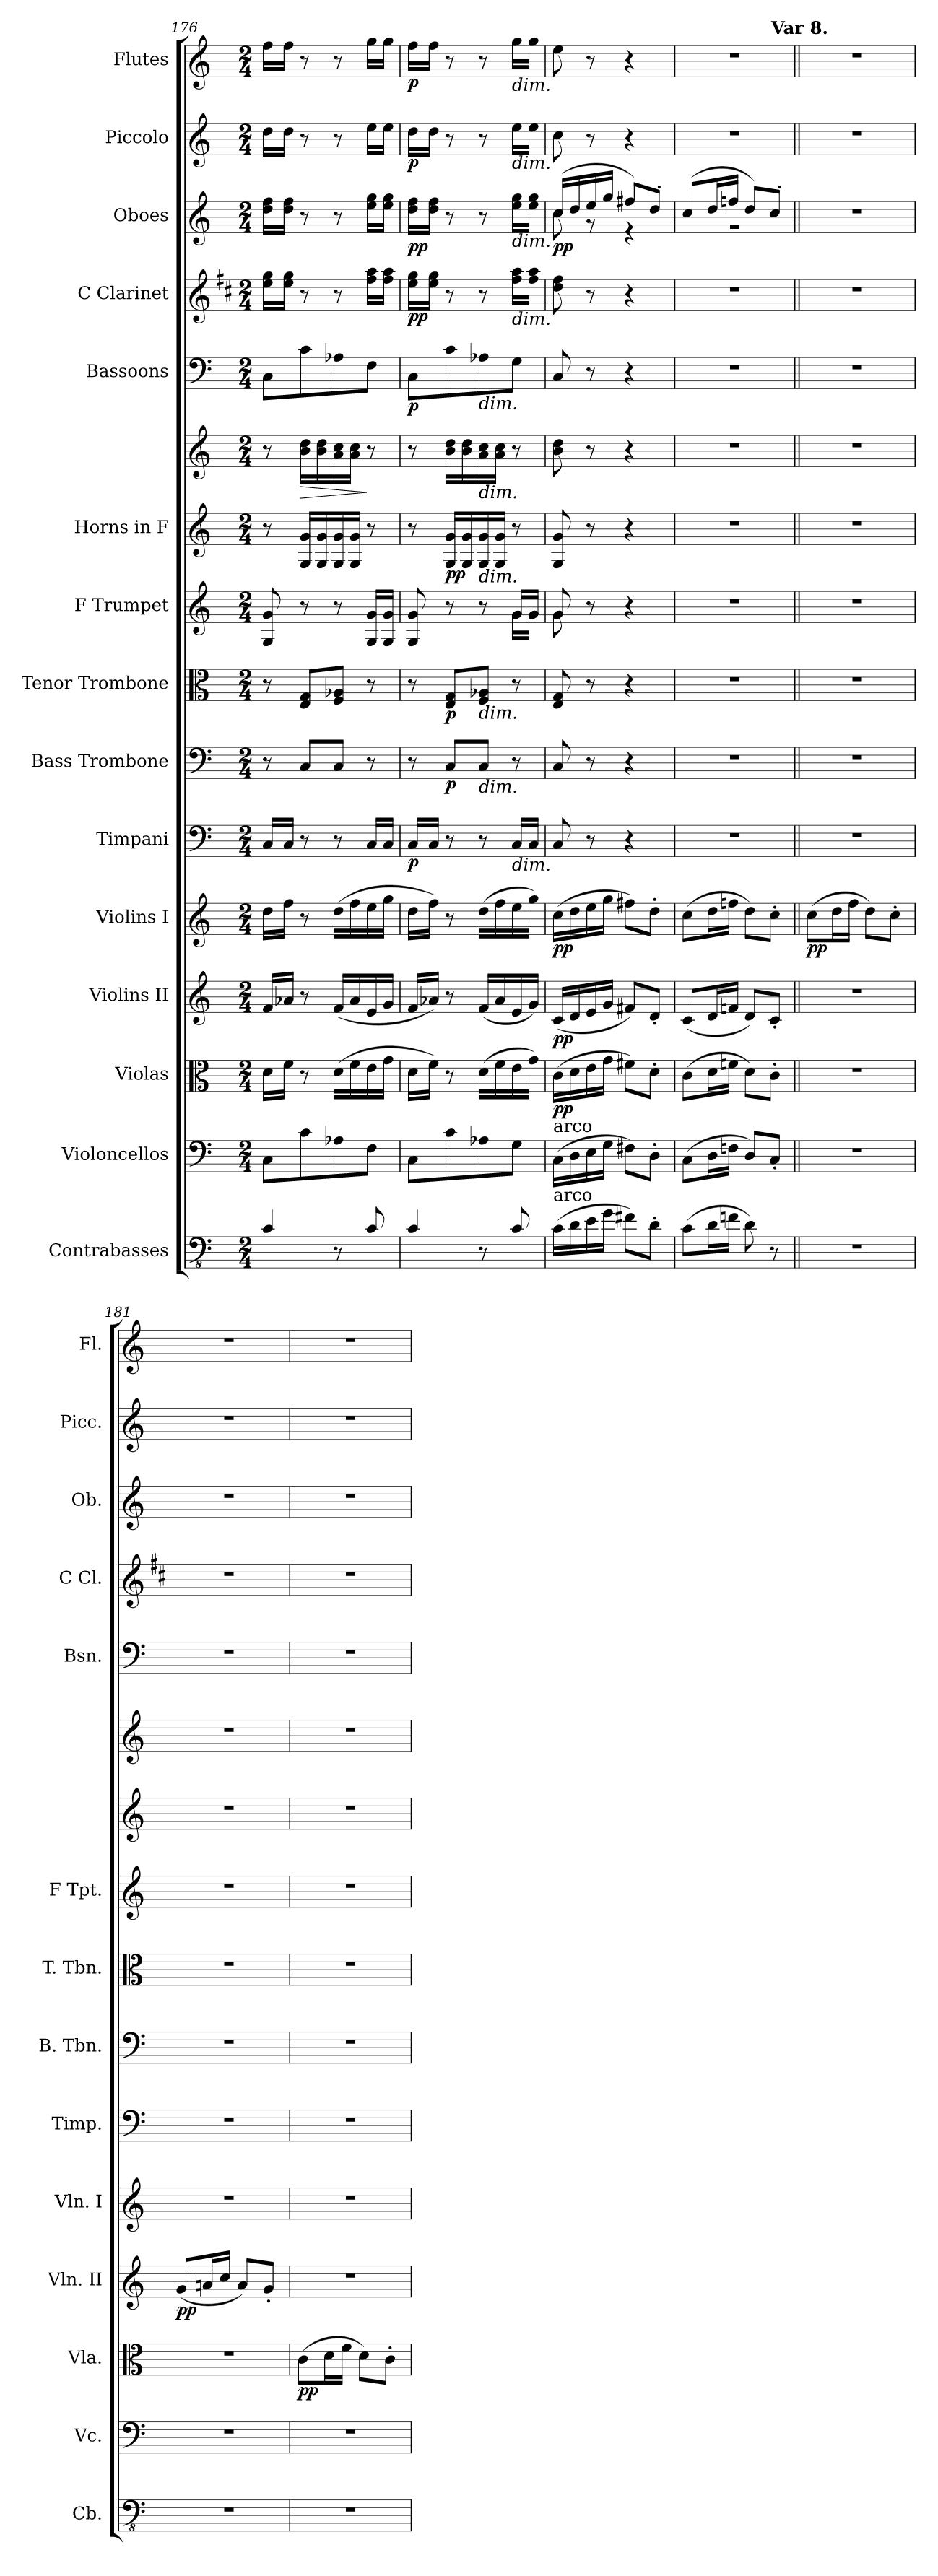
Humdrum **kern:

**kern	**kern	**kern	**dynam	**kern	**dynam	**kern	**dynam	**kern	**dynam	**kern	**dynam	**kern	**dynam	**kern	**kern	**kern	**dynam	**kern	**dynam	**kern	**dynam	**kern	**dynam	**kern	**dynam	**kern	**dynam
*part15	*part14	*part13	*part13	*part12	*part12	*part11	*part11	*part10	*part10	*part9	*part9	*part8	*part8	*part7	*part6	*part6	*part6	*part5	*part5	*part4	*part4	*part3	*part3	*part2	*part2	*part1	*part1
*staff16	*staff15	*staff14	*staff14	*staff13	*staff13	*staff12	*staff12	*staff11	*staff11	*staff10	*staff10	*staff9	*staff9	*staff8	*staff7	*staff6	*staff6/7	*staff5	*staff5	*staff4	*staff4	*staff3	*staff3	*staff2	*staff2	*staff1	*staff1
*I"Contrabasses	*I"Violoncellos	*I"Violas	*	*I"Violins II	*	*I"Violins I	*	*I"Timpani	*	*I"Bass Trombone	*	*I"Tenor Trombone	*	*I"F Trumpet	*I"Horns in F	*	*	*I"Bassoons	*	*I"C Clarinet	*	*I"Oboes	*	*I"Piccolo	*	*I"Flutes	*
*I'Cb.	*I'Vc.	*I'Vla.	*	*I'Vln. II	*	*I'Vln. I	*	*I'Timp.	*	*I'B. Tbn.	*	*I'T. Tbn.	*	*I'F Tpt.	*	*	*	*I'Bsn.	*	*I'C Cl.	*	*I'Ob.	*	*I'Picc.	*	*I'Fl.	*
*clefFv4	*clefF4	*clefC3	*	*clefG2	*	*clefG2	*	*clefF4	*	*clefF4	*	*clefC3	*	*clefG2	*clefG2	*clefG2	*	*clefF4	*	*clefG2	*	*clefG2	*	*clefG2	*	*clefG2	*
*ITrd7c12	*	*	*	*	*	*	*	*	*	*	*	*	*	*ITrd-3c-5	*ITrd4c7	*ITrd4c7	*	*	*	*ITrd1c2	*	*	*	*ITrd-7c-12	*	*	*
*k[]	*k[]	*k[]	*	*k[]	*	*k[]	*	*k[]	*	*k[]	*	*k[]	*	*k[b-]	*k[b-]	*k[b-]	*	*k[]	*	*k[]	*	*k[]	*	*k[]	*	*k[]	*
*M2/4	*M2/4	*M2/4	*	*M2/4	*	*M2/4	*	*M2/4	*	*M2/4	*	*M2/4	*	*M2/4	*M2/4	*M2/4	*	*M2/4	*	*M2/4	*	*M2/4	*	*M2/4	*	*M2/4	*
=176	=176	=176	=176	=176	=176	=176	=176	=176	=176	=176	=176	=176	=176	=176	=176	=176	=176	=176	=176	=176	=176	=176	=176	=176	=176	=176	=176
4CC/	8C\L	16d\LL	.	16f/LL	.	16dd\LL	.	16C/LL	.	8r	.	8r	.	8c/ 8cc/	8r	8r	.	8C\L	.	16dd\ 16ff\LL	.	16dd\ 16ff\LL	.	16ddd\LL	.	16ff\LL	.
.	.	16f\JJ	.	16a-X/JJ	.	16ff\JJ	.	16C/JJ	.	.	.	.	.	.	.	.	.	.	.	16dd\ 16ff\JJ	.	16dd\ 16ff\JJ	.	16ddd\JJ	.	16ff\JJ	.
!	!	!	!	!	!	!	!	!	!	!	!	!	!	!	!	!	!LO:HP:b	!	!	!	!	!	!	!	!	!	!
.	8c\	8r	.	8r	.	8r	.	8r	.	8C/L	.	8E/ 8G/L	.	8r	16C/ 16c/LL	16e\ 16g\LL	>	8c\	.	8r	.	8r	.	8r	.	8r	.
.	.	.	.	.	.	.	.	.	.	.	.	.	.	.	16C/ 16c/	16e\ 16g\	.	.	.	.	.	.	.	.	.	.	.
8r	8A-X\	(>16d\LL	.	(<16f/LL	.	(>16dd\LL	.	8r	.	8C/J	.	8F/ 8A-X/J	.	8r	16C/ 16c/	16d\ 16f\	.	8A-X\	.	8r	.	8r	.	8r	.	8r	.
.	.	16f\	.	16a-/	.	16ff\	.	.	.	.	.	.	.	.	16C/ 16c/JJ	16d\ 16f\JJ	.	.	.	.	.	.	.	.	.	.	.
8CC/	8F\J	16e\	.	16e/	.	16ee\	.	16C/LL	.	8r	.	8r	.	16c/ 16cc/LL	8r	8r	]	8F\J	.	16ee\ 16gg\LL	.	16ee\ 16gg\LL	.	16eee\LL	.	16gg\LL	.
.	.	16g\JJ	.	16g/JJ	.	16gg\JJ	.	16C/JJ	.	.	.	.	.	16c/ 16cc/JJ	.	.	.	.	.	16ee\ 16gg\JJ	.	16ee\ 16gg\JJ	.	16eee\JJ	.	16gg\JJ	.
=177	=177	=177	=177	=177	=177	=177	=177	=177	=177	=177	=177	=177	=177	=177	=177	=177	=177	=177	=177	=177	=177	=177	=177	=177	=177	=177	=177
*	*	*	*	*	*	*	*	*	*	*	*	*	*	*^	*	*	*	*	*	*	*	*	*	*	*	*	*
!	!	!	!	!	!	!	!	!	!LO:DY:b	!	!	!	!	!	!	!	!	!	!	!LO:DY:b	!	!LO:DY:b	!	!	!	!	!	!
!	!	!	!	!	!	!	!	!	!	!	!	!	!	!	!	!	!	!	!	!	!	!LO:DY:n=1:b	!	!LO:DY:b	!	!	!	!
!	!	!	!	!	!	!	!	!	!	!	!	!	!	!	!	!	!	!	!	!	!	!	!	!LO:DY:n=1:b	!	!LO:DY:b	!	!LO:DY:b
4CC/	8C\L	16d\LL	.	16f/LL	.	16dd\LL	.	16C/LL	p	8r	.	8r	.	8c/ 8cc/	8ryy	8r	8r	.	8C\L	p	16dd\ 16ff\LL	p p	16dd\ 16ff\LL	p p	16ddd\LL	p	16ff\LL	p
.	.	16f\JJ)	.	16a-X/JJ)	.	16ff\JJ)	.	16C/JJ	.	.	.	.	.	.	.	.	.	.	.	.	16dd\ 16ff\JJ	.	16dd\ 16ff\JJ	.	16ddd\JJ	.	16ff\JJ	.
!	!	!	!	!	!	!	!	!	!	!	!LO:DY:b	!	!LO:DY:b	!	!	!	!	!LO:DY:b=2	!	!	!	!	!	!	!	!	!	!
!	!	!	!	!	!	!	!	!	!	!	!	!	!	!	!	!	!	!LO:DY:n=1:b	!	!	!	!	!	!	!	!	!	!
.	8c\	8r	.	8r	.	8r	.	8r	.	8C/L	p	8E/ 8G/L	p	8r	8ryy	16C/ 16c/LL	16e\ 16g\LL	p p	8c\	.	8r	.	8r	.	8r	.	8r	.
.	.	.	.	.	.	.	.	.	.	.	.	.	.	.	.	16C/ 16c/	16e\ 16g\	.	.	.	.	.	.	.	.	.	.	.
!	!	!	!	!	!	!	!	!	!	!	!	!	!	!	!	!	!	!	!LO:TX:b:i:t=dim.	!	!	!	!	!	!	!	!	!
!	!	!	!	!	!	!	!	!	!	!	!	!	!	!	!	!	!LO:TX:b:i:t=dim.	!	!	!	!	!	!	!	!	!	!	!
!	!	!	!	!	!	!	!	!	!	!	!	!	!	!	!	!LO:TX:b:i:t=dim.	!	!	!	!	!	!	!	!	!	!	!	!
!	!	!	!	!	!	!	!	!	!	!	!	!LO:TX:b:i:t=dim.	!	!	!	!	!	!	!	!	!	!	!	!	!	!	!	!
!	!	!	!	!	!	!	!	!	!	!LO:TX:b:i:t=dim.	!	!	!	!	!	!	!	!	!	!	!	!	!	!	!	!	!	!
8r	8A-X\	(>16d\LL	.	(<16f/LL	.	(>16dd\LL	.	8r	.	8C/J	.	8F/ 8A-X/J	.	8r	8ryy	16C/ 16c/	16d\ 16f\	.	8A-X\	.	8r	.	8r	.	8r	.	8r	.
.	.	16f\	.	16a-/	.	16ff\	.	.	.	.	.	.	.	.	.	16C/ 16c/JJ	16d\ 16f\JJ	.	.	.	.	.	.	.	.	.	.	.
!	!	!	!	!	!	!	!	!	!	!	!	!	!	!	!	!	!	!	!	!	!	!	!	!	!	!	!LO:TX:b:i:t=dim.	!
!	!	!	!	!	!	!	!	!	!	!	!	!	!	!	!	!	!	!	!	!	!	!	!	!	!LO:TX:b:i:t=dim.	!	!	!
!	!	!	!	!	!	!	!	!	!	!	!	!	!	!	!	!	!	!	!	!	!	!	!LO:TX:b:i:t=dim.	!	!	!	!	!
!	!	!	!	!	!	!	!	!	!	!	!	!	!	!	!	!	!	!	!	!	!LO:TX:b:i:t=dim.	!	!	!	!	!	!	!
!	!	!	!	!	!	!	!	!LO:TX:b:i:t=dim.	!	!	!	!	!	!	!	!	!	!	!	!	!	!	!	!	!	!	!	!
8CC/	8G\J	16e\	.	16e/	.	16ee\	.	16C/LL	.	8r	.	8r	.	16cc/LL	16cc\LL	8r	8r	.	8G\J	.	16ee\ 16gg\LL	.	16ee\ 16gg\LL	.	16eee\LL	.	16gg\LL	.
.	.	16g\JJ)	.	16g/JJ)	.	16gg\JJ)	.	16C/JJ	.	.	.	.	.	16cc/JJ	16cc\JJ	.	.	.	.	.	16ee\ 16gg\JJ	.	16ee\ 16gg\JJ	.	16eee\JJ	.	16gg\JJ	.
=178	=178	=178	=178	=178	=178	=178	=178	=178	=178	=178	=178	=178	=178	=178	=178	=178	=178	=178	=178	=178	=178	=178	=178	=178	=178	=178	=178	=178
*	*	*	*	*	*	*	*	*	*	*	*	*	*	*	*	*	*	*	*	*	*	*	*^	*	*	*	*	*
!	!LO:TX:a:t=arco	!	!	!	!	!	!	!	!	!	!	!	!	!	!	!	!	!	!	!	!	!	!	!	!	!	!	!	!
!LO:TX:a:t=arco	!	!	!	!	!	!	!	!	!	!	!	!	!	!	!	!	!	!	!	!	!	!	!	!	!	!	!	!	!
!	!	!	!LO:DY:b	!	!LO:DY:b	!	!LO:DY:b	!	!	!	!	!	!	!	!	!	!	!	!	!	!	!	!	!	!LO:DY:b	!	!	!	!
(>16CC\LL	(>16C\LL	(>16c\LL	pp	(<16c/LL	pp	(>16cc\LL	pp	8C/	.	8C/	.	8E/ 8G/	.	8cc/	8cc\	8C/ 8c/	8e\ 8g\	.	8C/	.	8cc\ 8ee\	.	(>16cc/LL	8cc\	pp	8ccc\	.	8ee\	.
16DD\	16D\	16d\	.	16d/	.	16dd\	.	.	.	.	.	.	.	.	.	.	.	.	.	.	.	.	16dd/	.	.	.	.	.	.
16EE\	16E\	16e\	.	16e/	.	16ee\	.	8r	.	8r	.	8r	.	8r	8ryy	8r	8r	.	8r	.	8r	.	16ee/	8r	.	8r	.	8r	.
16GG\JJ	16G\JJ	16g\JJ	.	16g/JJ	.	16gg\JJ	.	.	.	.	.	.	.	.	.	.	.	.	.	.	.	.	16gg/JJ	.	.	.	.	.	.
8FF#X\L)	8F#X\L)	8f#X\L)	.	8f#X/L)	.	8ff#X\L)	.	4r	.	4r	.	4r	.	4r	4ryy	4r	4r	.	4r	.	4r	.	8ff#X/L)	4r	.	4r	.	4r	.
8DD'\J	8D'\J	8d'\J	.	8d'/J	.	8dd'\J	.	.	.	.	.	.	.	.	.	.	.	.	.	.	.	.	8dd'/J	.	.	.	.	.	.
*	*	*	*	*	*	*	*	*	*	*	*	*	*	*v	*v	*	*	*	*	*	*	*	*	*	*	*	*	*	*
!!LO:PB:g=z
=179	=179	=179	=179	=179	=179	=179	=179	=179	=179	=179	=179	=179	=179	=179	=179	=179	=179	=179	=179	=179	=179	=179	=179	=179	=179	=179	=179	=179
(>8CC\L	(>8C\L	(>8c\L	.	(<8c/L	.	(>8cc\L	.	2r	.	2r	.	2r	.	2r	2r	2r	.	2r	.	2r	.	(>8cc/L	2r	.	2r	.	2r	.
16DD\L	16D\L	16d\L	.	16d/L	.	16dd\L	.	.	.	.	.	.	.	.	.	.	.	.	.	.	.	16dd/L	.	.	.	.	.	.
16FFn\JJ	16Fn\JJ	16fn\JJ	.	16fn/JJ	.	16ffn\JJ	.	.	.	.	.	.	.	.	.	.	.	.	.	.	.	16ffn/JJ	.	.	.	.	.	.
8DD\)	8D/L)	8d\L)	.	8d/L)	.	8dd\L)	.	.	.	.	.	.	.	.	.	.	.	.	.	.	.	8dd/L)	.	.	.	.	.	.
8r	8C'/J	8c'\J	.	8c'/J	.	8cc'\J	.	.	.	.	.	.	.	.	.	.	.	.	.	.	.	8cc'/J	.	.	.	.	.	.
*	*	*	*	*	*	*	*	*	*	*	*	*	*	*	*	*	*	*	*	*	*	*v	*v	*	*	*	*	*
!!LO:REH:place=s1:a:B:enc=none:fs=14:t=Var 8.
=180||	=180||	=180||	=180||	=180||	=180||	=180||	=180||	=180||	=180||	=180||	=180||	=180||	=180||	=180||	=180||	=180||	=180||	=180||	=180||	=180||	=180||	=180||	=180||	=180||	=180||	=180||	=180||
!	!	!	!	!	!	!	!LO:DY:b	!	!	!	!	!	!	!	!	!	!	!	!	!	!	!	!	!	!	!	!
2r	2r	2r	.	2r	.	(>8cc\L	pp	2r	.	2r	.	2r	.	2r	2r	2r	.	2r	.	2r	.	2r	.	2r	.	2r	.
.	.	.	.	.	.	16dd\L	.	.	.	.	.	.	.	.	.	.	.	.	.	.	.	.	.	.	.	.	.
.	.	.	.	.	.	16ff\JJ	.	.	.	.	.	.	.	.	.	.	.	.	.	.	.	.	.	.	.	.	.
.	.	.	.	.	.	8dd\L)	.	.	.	.	.	.	.	.	.	.	.	.	.	.	.	.	.	.	.	.	.
.	.	.	.	.	.	8cc'\J	.	.	.	.	.	.	.	.	.	.	.	.	.	.	.	.	.	.	.	.	.
=181	=181	=181	=181	=181	=181	=181	=181	=181	=181	=181	=181	=181	=181	=181	=181	=181	=181	=181	=181	=181	=181	=181	=181	=181	=181	=181	=181
!	!	!	!	!	!LO:DY:b	!	!	!	!	!	!	!	!	!	!	!	!	!	!	!	!	!	!	!	!	!	!
2r	2r	2r	.	(<8g/L	pp	2r	.	2r	.	2r	.	2r	.	2r	2r	2r	.	2r	.	2r	.	2r	.	2r	.	2r	.
.	.	.	.	16an/L	.	.	.	.	.	.	.	.	.	.	.	.	.	.	.	.	.	.	.	.	.	.	.
.	.	.	.	16cc/JJ	.	.	.	.	.	.	.	.	.	.	.	.	.	.	.	.	.	.	.	.	.	.	.
.	.	.	.	8a/L)	.	.	.	.	.	.	.	.	.	.	.	.	.	.	.	.	.	.	.	.	.	.	.
.	.	.	.	8g'/J	.	.	.	.	.	.	.	.	.	.	.	.	.	.	.	.	.	.	.	.	.	.	.
=182	=182	=182	=182	=182	=182	=182	=182	=182	=182	=182	=182	=182	=182	=182	=182	=182	=182	=182	=182	=182	=182	=182	=182	=182	=182	=182	=182
!	!	!	!LO:DY:b	!	!	!	!	!	!	!	!	!	!	!	!	!	!	!	!	!	!	!	!	!	!	!	!
2r	2r	(>8c\L	pp	2r	.	2r	.	2r	.	2r	.	2r	.	2r	2r	2r	.	2r	.	2r	.	2r	.	2r	.	2r	.
.	.	16d\L	.	.	.	.	.	.	.	.	.	.	.	.	.	.	.	.	.	.	.	.	.	.	.	.	.
.	.	16f\JJ	.	.	.	.	.	.	.	.	.	.	.	.	.	.	.	.	.	.	.	.	.	.	.	.	.
.	.	8d\L)	.	.	.	.	.	.	.	.	.	.	.	.	.	.	.	.	.	.	.	.	.	.	.	.	.
.	.	8c'\J	.	.	.	.	.	.	.	.	.	.	.	.	.	.	.	.	.	.	.	.	.	.	.	.	.
=	=	=	=	=	=	=	=	=	=	=	=	=	=	=	=	=	=	=	=	=	=	=	=	=	=	=	=
*-	*-	*-	*-	*-	*-	*-	*-	*-	*-	*-	*-	*-	*-	*-	*-	*-	*-	*-	*-	*-	*-	*-	*-	*-	*-	*-	*-
